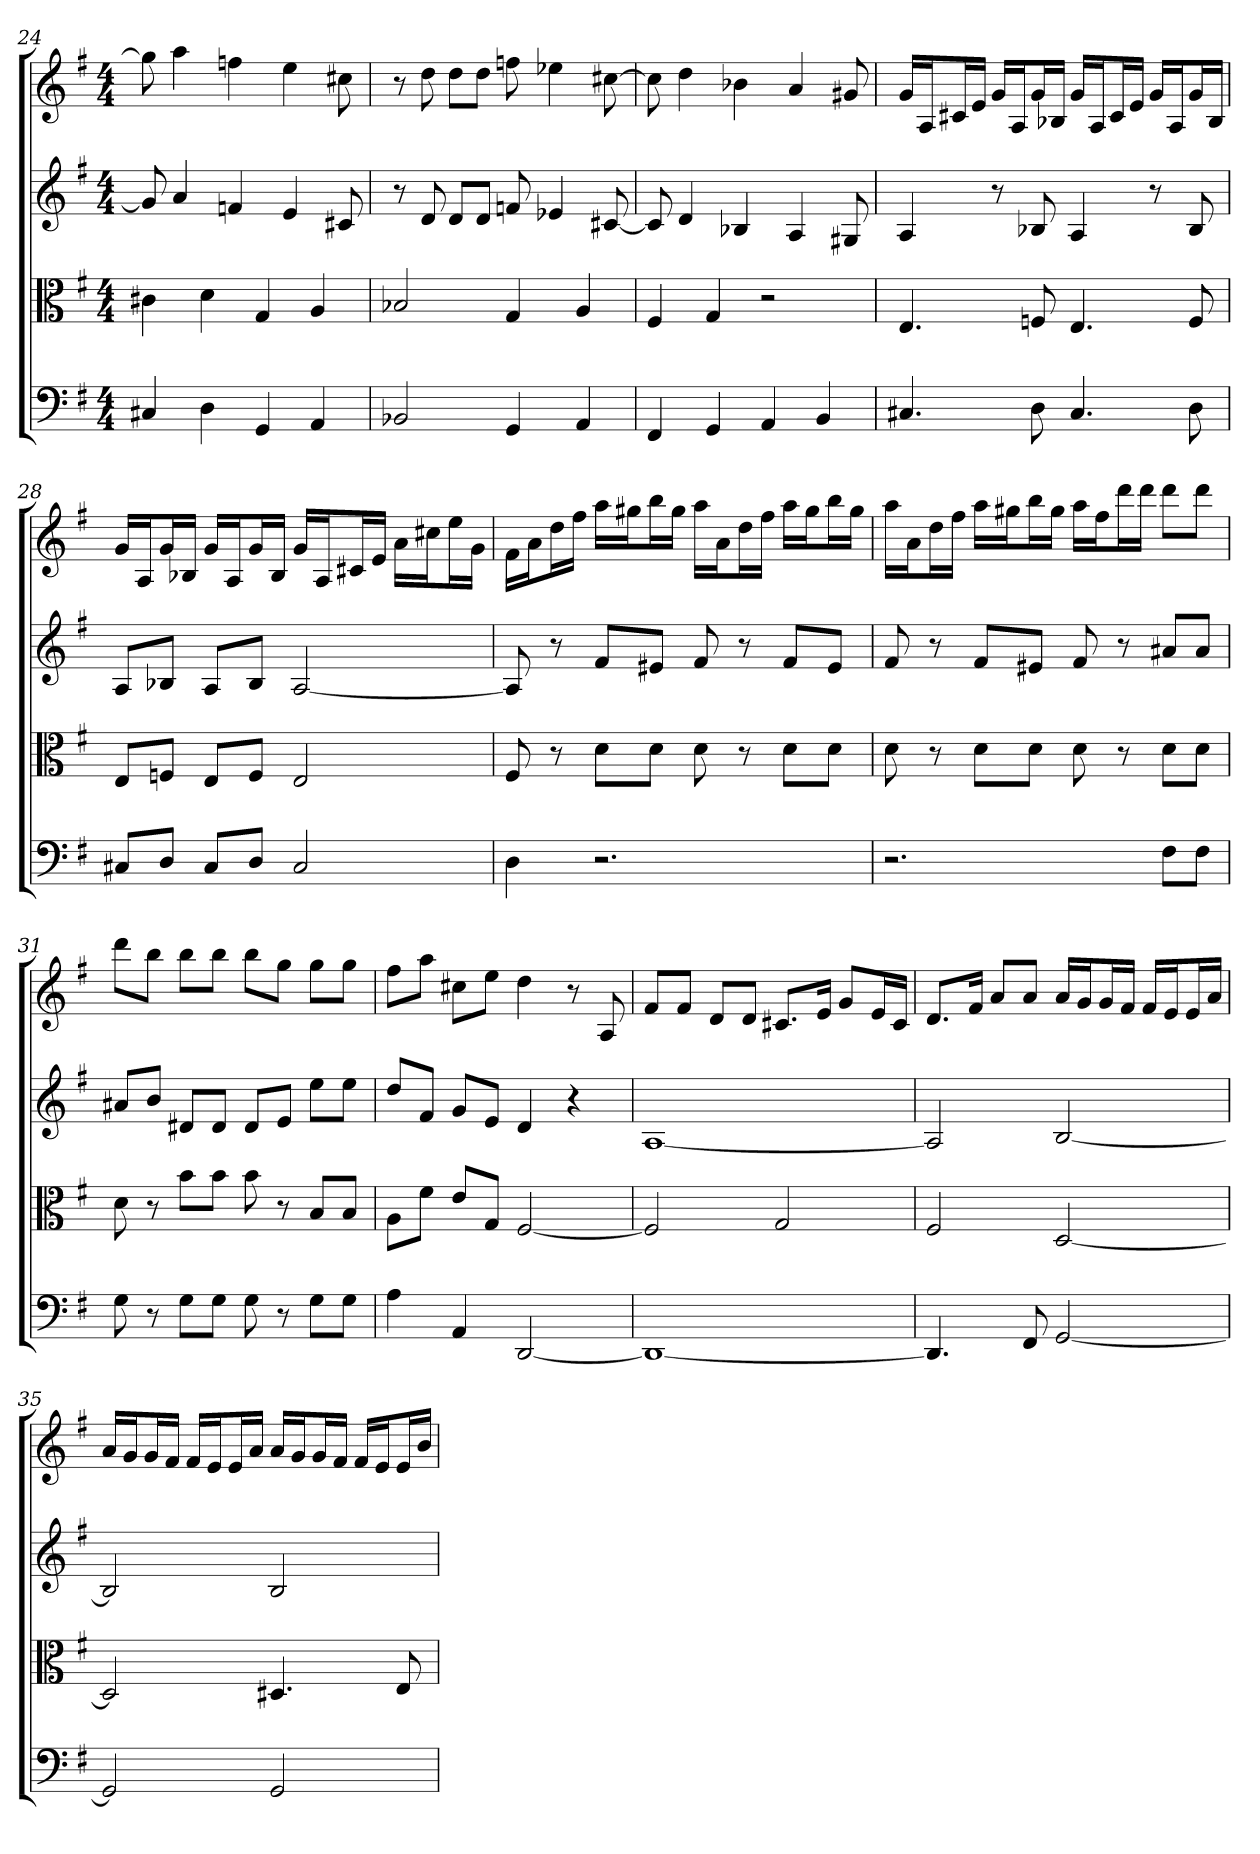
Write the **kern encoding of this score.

**kern	**kern	**kern	**kern
*part4	*part3	*part2	*part1
*staff4	*staff3	*staff2	*staff1
*clefF4	*clefC3	*	*
*k[f#]	*k[f#]	*k[f#]	*k[f#]
*G:	*G:	*G:	*G:
*M4/4	*M4/4	*M4/4	*M4/4
=24	=24	=24	=24
4C#X	4c#X	8g#]	8gg#]
.	.	4a	4aa
4D	4d	.	.
.	.	4fn	4ffn
4GG	4G	.	.
.	.	4e	4ee
4AA	4A	.	.
.	.	8c#X	8cc#X
=25	=25	=25	=25
2BB-X	2B-X	8r	8r
.	.	8d	8dd
.	.	8dL	8ddL
.	.	8dJ	8ddJ
4GG	4G	8fn	8ffn
.	.	4e-X	4ee-X
4AA	4A	.	.
.	.	[8c#X	[8cc#X
=26	=26	=26	=26
4FF#	4F#	8c#]	8cc#]
.	.	4d	4dd
4GG	4G	.	.
.	.	4B-X	4b-X
4AA	2r	.	.
.	.	4A	4a
4BB	.	.	.
.	.	8G#X	8g#X
=27	=27	=27	=27
4.C#X	4.E	4A	16gLL
.	.	.	16AJ
.	.	.	16c#XL
.	.	.	16eJJ
.	.	8r	16gLL
.	.	.	16AJ
8D	8Fn	8B-X	16gL
.	.	.	16B-XJJ
4.C#	4.E	4A	16gLL
.	.	.	16AJ
.	.	.	16c#L
.	.	.	16eJJ
.	.	8r	16gLL
.	.	.	16AJ
8D	8F	8B-	16gL
.	.	.	16B-JJ
=28	=28	=28	=28
8C#X/L	8E/L	8AL	16gLL
.	.	.	16AJ
8D/J	8Fn/J	8B-XJ	16gL
.	.	.	16B-XJJ
8C#/L	8E/L	8AL	16gLL
.	.	.	16AJ
8D/J	8F/J	8B-J	16gL
.	.	.	16B-JJ
2C#	2E	[2A	16gLL
.	.	.	16AJ
.	.	.	16c#XL
.	.	.	16eJJ
.	.	.	16aLL
.	.	.	16cc#XJ
.	.	.	16eeL
.	.	.	16gJJ
=29	=29	=29	=29
4D	8F#	8A]	16f#LL
.	.	.	16aJ
.	8r	8r	16ddL
.	.	.	16ff#JJ
2.r	8d\L	8f#L	16aaLL
.	.	.	16gg#XJ
.	8d\J	8e#XJ	16bbL
.	.	.	16gg#JJ
.	8d	8f#	16aaLL
.	.	.	16aJ
.	8r	8r	16ddL
.	.	.	16ff#JJ
.	8d\L	8f#L	16aaLL
.	.	.	16gg#J
.	8d\J	8e#J	16bbL
.	.	.	16gg#JJ
=30	=30	=30	=30
2.r	8d	8f#	16aaLL
.	.	.	16aJ
.	8r	8r	16ddL
.	.	.	16ff#JJ
.	8d\L	8f#L	16aaLL
.	.	.	16gg#XJ
.	8d\J	8e#XJ	16bbL
.	.	.	16gg#JJ
.	8d	8f#	16aaLL
.	.	.	16ff#J
.	8r	8r	16dddL
.	.	.	16dddJJ
8F#\L	8d\L	8a#XL	8dddL
8F#\J	8d\J	8a#J	8dddJ
=31	=31	=31	=31
8G	8d	8a#XL	8dddL
8r	8r	8bJ	8bbJ
8G\L	8b\L	8d#XL	8bbL
8G\J	8b\J	8d#J	8bbJ
8G	8b	8d#L	8bbL
8r	8r	8eJ	8ggJ
8G\L	8B/L	8eeL	8ggL
8G\J	8B/J	8eeJ	8ggJ
=32	=32	=32	=32
4A	8A\L	8ddL	8ff#L
.	8f#\J	8f#J	8aaJ
4AA	8e/L	8gL	8cc#XL
.	8G/J	8eJ	8eeJ
[2DD	[2F#	4d	4dd
.	.	4r	8r
.	.	.	8A
=33	=33	=33	=33
1DD_	2F#]	[1A	8f#L
.	.	.	8f#J
.	.	.	8dL
.	.	.	8dJ
.	2G	.	8.c#XL
.	.	.	16eJk
.	.	.	8gL
.	.	.	16eL
.	.	.	16c#JJ
=34	=34	=34	=34
4.DD]	2F#	2A]	8.dL
.	.	.	16f#Jk
.	.	.	8aL
8FF#	.	.	8aJ
[2GG	[2D	[2B	16aLL
.	.	.	16gJ
.	.	.	16gL
.	.	.	16f#JJ
.	.	.	16f#LL
.	.	.	16eJ
.	.	.	16eL
.	.	.	16aJJ
=35	=35	=35	=35
2GG]	2D]	2B]	16aLL
.	.	.	16gJ
.	.	.	16gL
.	.	.	16f#JJ
.	.	.	16f#LL
.	.	.	16eJ
.	.	.	16eL
.	.	.	16aJJ
2GG	4.D#X	2B	16aLL
.	.	.	16gJ
.	.	.	16gL
.	.	.	16f#JJ
.	.	.	16f#LL
.	.	.	16eJ
.	8E	.	16eL
.	.	.	16bJJ
=	=	=	=
*-	*-	*-	*-
